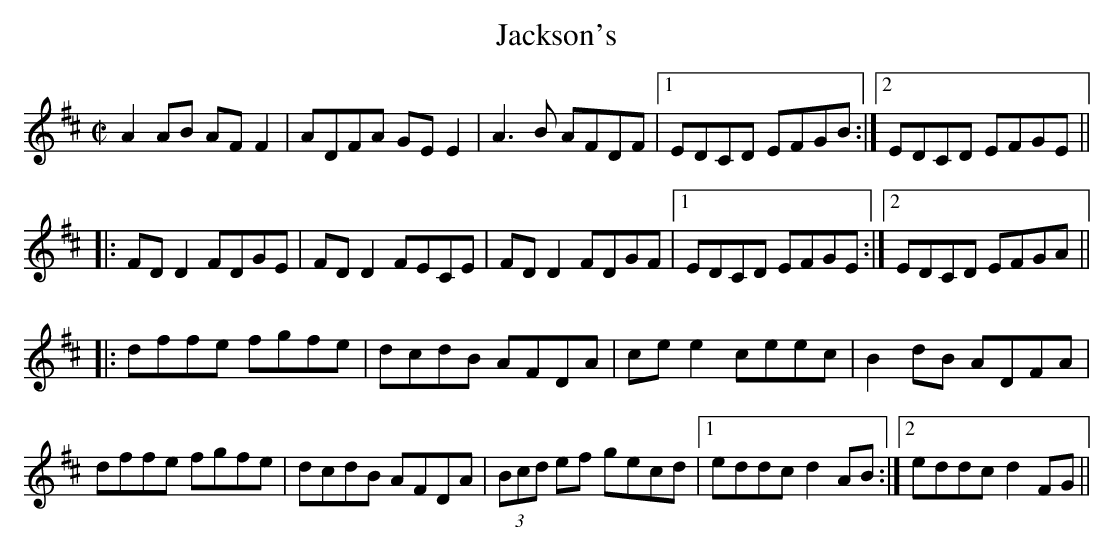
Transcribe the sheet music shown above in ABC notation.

X:1
T:Jackson's
M:C|
K:D
A2AB AFF2|ADFA GEE2|A3B AFDF|1 EDCD EFGB:|2 EDCD EFGE||
|:FDD2 FDGE|FDD2 FECE|FDD2 FDGF|1 EDCD EFGE:|2 EDCD EFGA||
|:dffe fgfe|dcdB AFDA|cee2 ceec|B2dB ADFA|
dffe fgfe|dcdB AFDA|(3Bcd ef gecd|1 eddc d2AB:|2 eddc d2FG||
